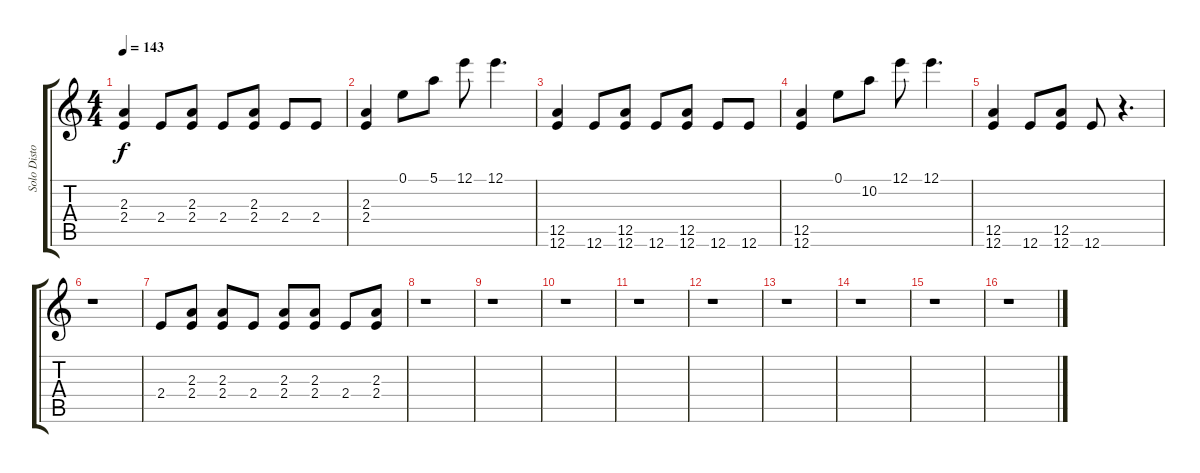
\track ("Solo Distortion" "Solo Disto") {instrument distortionguitar}
\staff {score tabs}
\tuning (E4 B3 G3 D3 A2 E2) {hide}
\ts (4 4)
\tempo 143
\clef g2
\ks c
(2.3 2.4).4{dy f} 2.4.8 (2.3 2.4).8 2.4.8 (2.3 2.4).8 2.4.8 2.4.8 |
(2.3 2.4).4 0.1.8 5.1.8 12.1.8 12.1.4{d} |
(12.5 12.6).4 12.6.8 (12.5 12.6).8 12.6.8 (12.5 12.6).8 12.6.8 12.6.8 |
(12.5 12.6).4 0.1.8{instrument overdrivenguitar} 10.2.8 12.1.8 12.1.4{d} |
(12.5 12.6).4{instrument distortionguitar} 12.6.8 (12.5 12.6).8 12.6.8 r.4{d} |
r.1 |
2.4.8 (2.3 2.4).8 (2.3 2.4).8 2.4.8 (2.3 2.4).8 (2.3 2.4).8 2.4.8 (2.3 2.4).8 |
r.1 |
r.1 |
r.1 |
r.1 |
r.1 |
r.1 |
r.1 |
r.1 |
r.1
